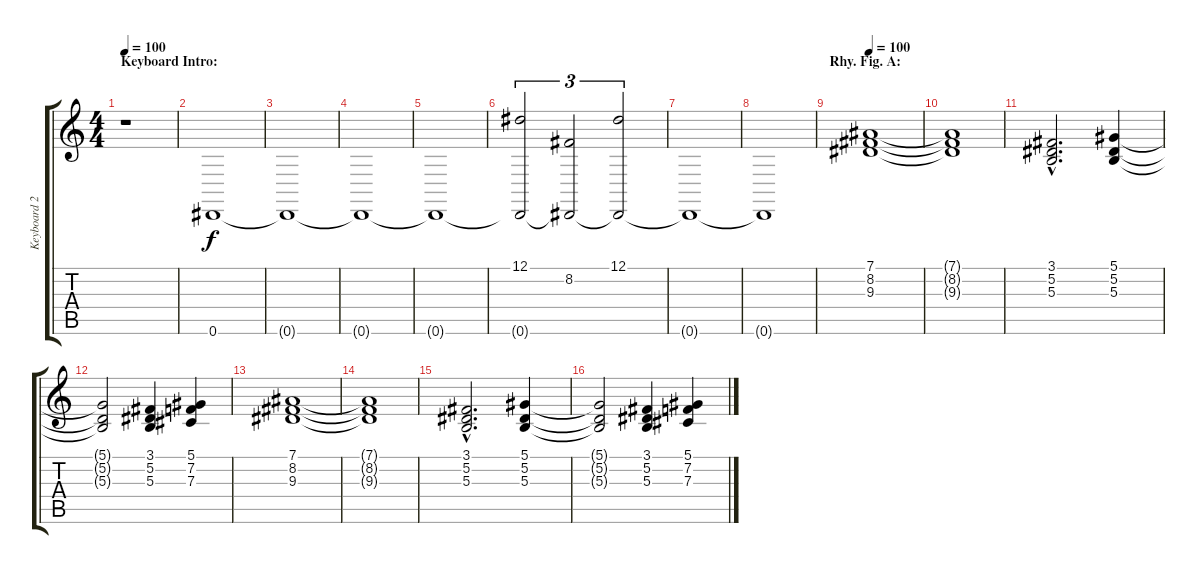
\track ("Keyboard 2" "Keyboard 2") {instrument stringensemble1}
\staff {score tabs}
\tuning (Eb4 Bb3 Gb3 Db3 Ab2 Eb2) {hide}
\ts (4 4)
\section ("" "Keyboard Intro:")
\tempo 100
\clef g2
\ks c
r.1{dy f instrument stringensemble1} |
0.6.1 |
0.6{t}.1 |
0.6{t}.1 |
0.6{t}.1 |
(12.1 0.6{t}).2{tu (3 2) volume 14 instrument harpsichord} (8.2 0.6{t}).2{tu (3 2)} (12.1 0.6{t}).2{tu (3 2)} |
0.6{t}.1 |
0.6{t}.1 |
\section ("" "Rhy. Fig. A:")
\tempo 100
(7.1 8.2 9.3).1{volume 8 instrument stringensemble1} |
(7.1{t} 8.2{t} 9.3{t}).1 |
(3.1{hac} 5.2{hac} 5.3{hac}).2{d} (5.1 5.2 5.3).4 |
(5.1{t} 5.2{t} 5.3{t}).2 (3.1 5.2 5.3).4 (5.1 7.2 7.3).4 |
(7.1 8.2 9.3).1 |
(7.1{t} 8.2{t} 9.3{t}).1 |
(3.1{hac} 5.2{hac} 5.3{hac}).2{d} (5.1 5.2 5.3).4 |
(5.1{t} 5.2{t} 5.3{t}).2 (3.1 5.2 5.3).4 (5.1 7.2 7.3).4
